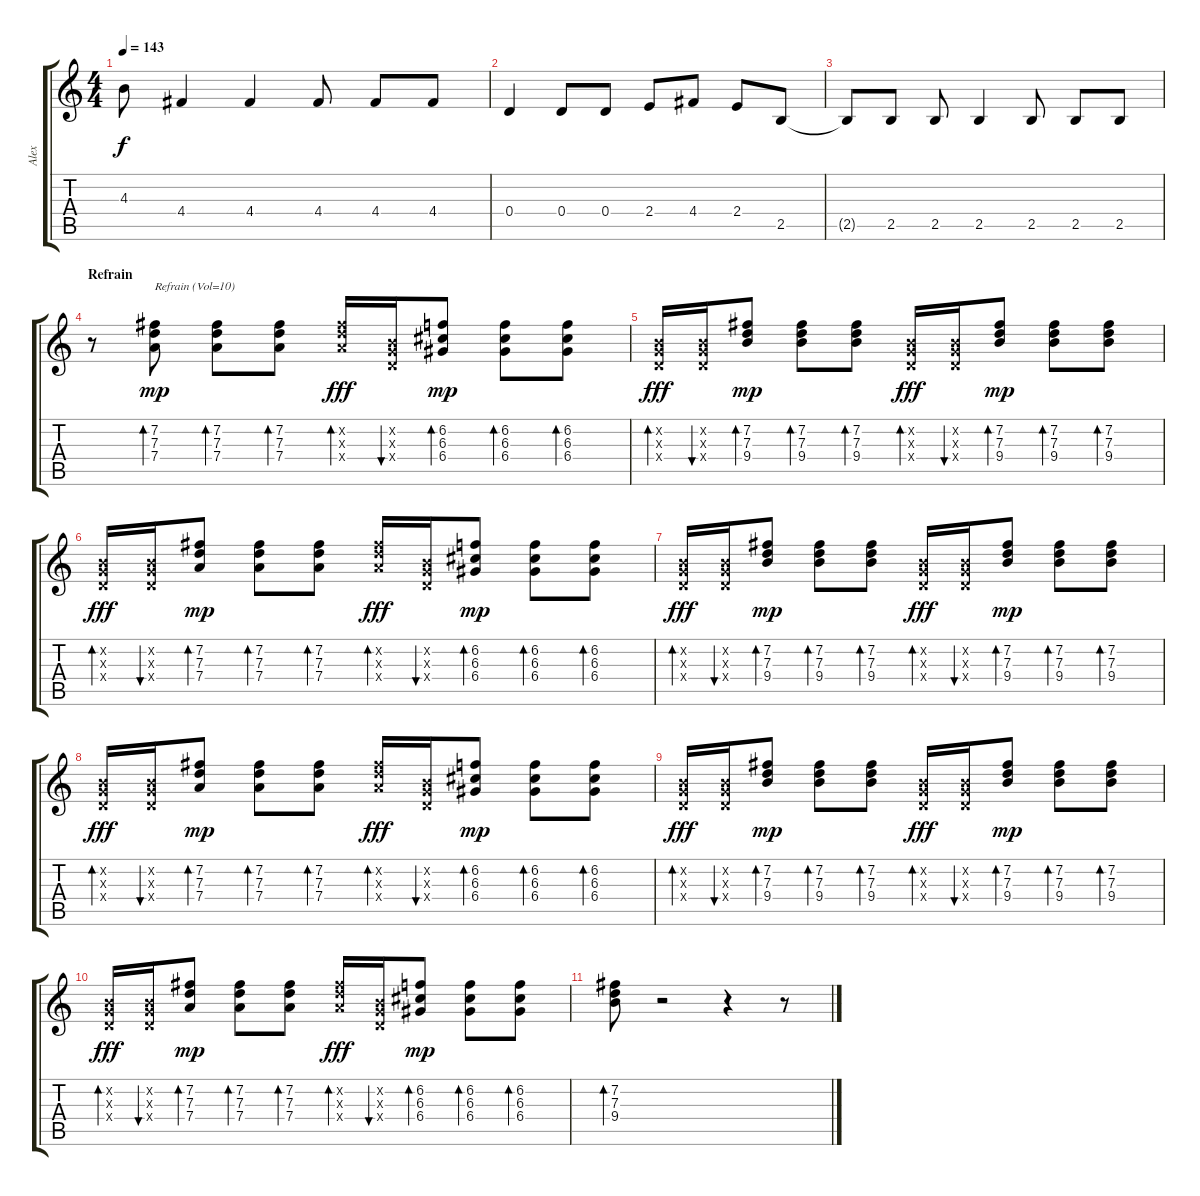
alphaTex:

\track ("Alex" "Alex") {instrument distortionguitar}
\staff {score tabs}
\tuning (E4 B3 G3 D3 A2 E2) {hide}
\ts (4 4)
\tempo 143
\clef g2
\ks c
4.3{t}.8{dy f} 4.4.4 4.4.4 4.4.8 4.4.8 4.4.8 |
0.4.4 0.4.8 0.4.8 2.4.8 4.4.8 2.4.8 2.5.8 |
2.5{t}.8 2.5.8 2.5.8 2.5.4 2.5.8 2.5.8 2.5.8 |
\section ("" "Refrain")
r.8 (7.2 7.3 7.4).8{bd 30 txt "Refrain (Vol=10)" dy mp volume 10} (7.2 7.3 7.4).8{bd 30} (7.2 7.3 7.4).8{bd 30} (7.2{x} 7.3{x} 7.4{x}).16{bd 30 dy fff} (0.2{x} 0.3{x} 0.4{x}).16{bu 30} (6.2 6.3 6.4).8{bd 30 dy mp} (6.2 6.3 6.4).8{bd 30} (6.2 6.3 6.4).8{bd 30} |
(0.2{x} 0.3{x} 0.4{x}).16{bd 30 dy fff} (0.2{x} 0.3{x} 0.4{x}).16{bu 30} (7.2 7.3 9.4).8{bd 30 dy mp} (7.2 7.3 9.4).8{bd 30} (7.2 7.3 9.4).8{bd 30} (0.2{x} 0.3{x} 0.4{x}).16{bd 30 dy fff} (0.2{x} 0.3{x} 0.4{x}).16{bu 30} (7.2 7.3 9.4).8{bd 30 dy mp} (7.2 7.3 9.4).8{bd 30} (7.2 7.3 9.4).8{bd 30} |
(0.2{x} 0.3{x} 0.4{x}).16{bd 30 dy fff} (0.2{x} 0.3{x} 0.4{x}).16{bu 30} (7.2 7.3 7.4).8{bd 30 dy mp} (7.2 7.3 7.4).8{bd 30} (7.2 7.3 7.4).8{bd 30} (7.2{x} 7.3{x} 7.4{x}).16{bd 30 dy fff} (0.2{x} 0.3{x} 0.4{x}).16{bu 30} (6.2 6.3 6.4).8{bd 30 dy mp} (6.2 6.3 6.4).8{bd 30} (6.2 6.3 6.4).8{bd 30} |
(0.2{x} 0.3{x} 0.4{x}).16{bd 30 dy fff} (0.2{x} 0.3{x} 0.4{x}).16{bu 30} (7.2 7.3 9.4).8{bd 30 dy mp} (7.2 7.3 9.4).8{bd 30} (7.2 7.3 9.4).8{bd 30} (0.2{x} 0.3{x} 0.4{x}).16{bd 30 dy fff} (0.2{x} 0.3{x} 0.4{x}).16{bu 30} (7.2 7.3 9.4).8{bd 30 dy mp} (7.2 7.3 9.4).8{bd 30} (7.2 7.3 9.4).8{bd 30} |
(0.2{x} 0.3{x} 0.4{x}).16{bd 30 dy fff} (0.2{x} 0.3{x} 0.4{x}).16{bu 30} (7.2 7.3 7.4).8{bd 30 dy mp} (7.2 7.3 7.4).8{bd 30} (7.2 7.3 7.4).8{bd 30} (7.2{x} 7.3{x} 7.4{x}).16{bd 30 dy fff} (0.2{x} 0.3{x} 0.4{x}).16{bu 30} (6.2 6.3 6.4).8{bd 30 dy mp} (6.2 6.3 6.4).8{bd 30} (6.2 6.3 6.4).8{bd 30} |
(0.2{x} 0.3{x} 0.4{x}).16{bd 30 dy fff} (0.2{x} 0.3{x} 0.4{x}).16{bu 30} (7.2 7.3 9.4).8{bd 30 dy mp} (7.2 7.3 9.4).8{bd 30} (7.2 7.3 9.4).8{bd 30} (0.2{x} 0.3{x} 0.4{x}).16{bd 30 dy fff} (0.2{x} 0.3{x} 0.4{x}).16{bu 30} (7.2 7.3 9.4).8{bd 30 dy mp} (7.2 7.3 9.4).8{bd 30} (7.2 7.3 9.4).8{bd 30} |
(0.2{x} 0.3{x} 0.4{x}).16{bd 30 dy fff} (0.2{x} 0.3{x} 0.4{x}).16{bu 30} (7.2 7.3 7.4).8{bd 30 dy mp} (7.2 7.3 7.4).8{bd 30} (7.2 7.3 7.4).8{bd 30} (7.2{x} 7.3{x} 7.4{x}).16{bd 30 dy fff} (0.2{x} 0.3{x} 0.4{x}).16{bu 30} (6.2 6.3 6.4).8{bd 30 dy mp} (6.2 6.3 6.4).8{bd 30} (6.2 6.3 6.4).8{bd 30} |
(7.2 7.3 9.4).8{bd 30} r.2 r.4 r.8
